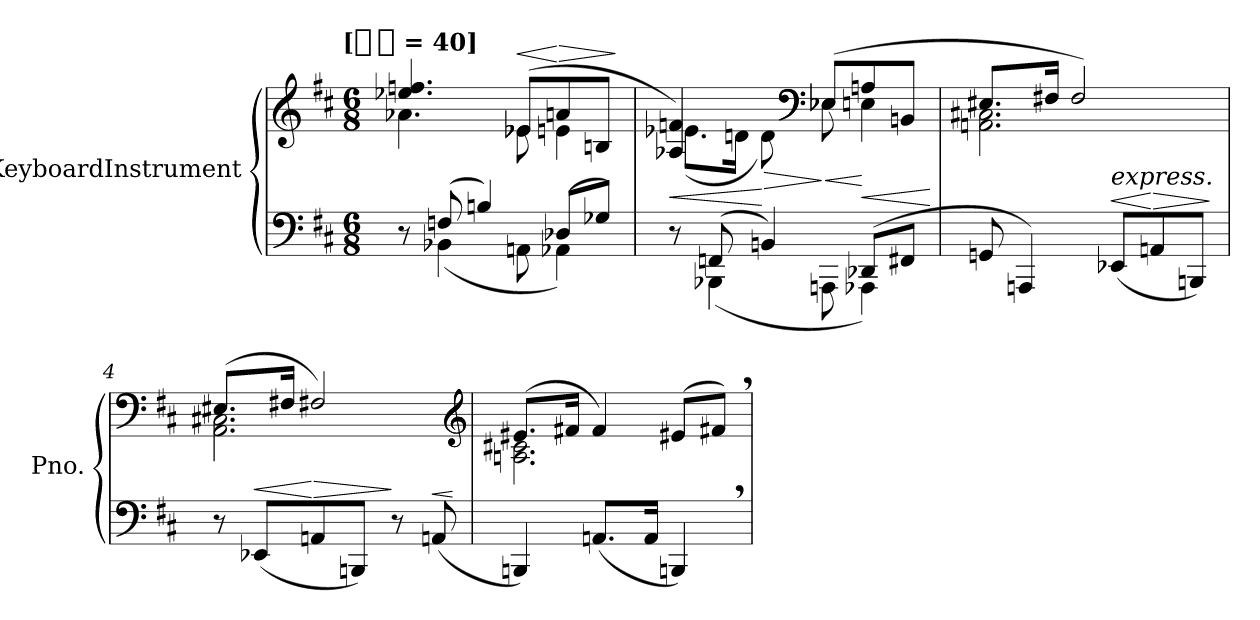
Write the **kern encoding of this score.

**kern	**kern	**dynam
*part1	*part1	*part1
*staff2	*staff1	*staff1/2
*I"KeyboardInstrument	*	*
*I'Pno.	*	*
*clefF4	*clefG2	*
*k[f#c#]	*k[f#c#]	*
*D:	*D:	*
!!LO:TX:omd:t=[[quarter-dot] = 40]
*M6/8	*M6/8	*
*MM60	*MM60	*
=1	=1	=1
*^	*^	*
8ryy	8r	4.ee-X 4.ffni	4.a-Xi	.
(8Fn	(4BB-X	.	.	.
4Bn)	.	.	.	.
!	!	!	!	!LO:HP:a
.	8AAn	(8e-XL	8e-X	<
!	!	!	!	!LO:HP:n=1:a
(8D-XL	4AA-X)	8an	4en	[ >
8G-XJ)	.	8BnJ	.	.
*v	*v	*	*	*
*	*v	*v	*
.	.	]
=2	=2	=2
*^	*^	*
!	!	!	!	!LO:HP:b
8ryy	8r	4A-X 4fn)	(<8.e-XL	<
(8FFn/	(4BBB-X	.	.	.
.	.	.	16dnJk	.
!	!	!	!	!LO:HP:n=1:b
4BBn)	.	8ryy	8d\)	[ >
*	*	*clefF4	*	*
!	!	!	!	!LO:HP:n=1:b
.	8AAAn	(8E-XL	8E-X	] <
!	!	!	!	!LO:HP:a=2
!	!	!	!	!LO:HP:n=1:b
(8DD-XL	4AAA-X)	8An	4En	< [ >
8FF#XJ	.	8BBnJ	.	.
*v	*v	*	*	*
*	*v	*v	*
.	.	[ ]
=3	=3	=3
*	*^	*
8GGn	8.E#XL	2.AAn 2.C#X	.
4AAAn)	.	.	.
.	16F#XJk	.	.
.	2F#)	.	.
!LO:TX:a:i:t=express.	!	!	!
!	!	!	!LO:HP:a=2
(8EE-XL	.	.	<
!	!	!	!LO:HP:n=1:a=2
8AAn	.	.	[ >
8BBBnJ)	.	.	.
*	*v	*v	*
.	.	]
=4	=4	=4
*	*^	*
8r	(8.E#XL	2.AA 2.C#X	.
!	!	!	!LO:HP:a=2
(8EE-XL	.	.	<
.	16F#XJk	.	.
!	!	!	!LO:HP:n=1:a=2
8AAn	2F#X)	.	[ >
8BBBnJ)	.	.	.
8r	.	.	]
!	!	!	!LO:HP:a=2
(8AAn	.	.	<
*	*v	*v	*
*	*clefG2	*
.	.	[
=5	=5	=5
*	*^	*
4BBBn)	(8.e#XL	2.An 2.c#X	.
.	16f#XJk	.	.
(8.AAnL	4f#)	.	.
16AAJk	.	.	.
4BBBn,)	(<8e#XL	.	.
.	8f#X,J)	.	.
*	*v	*v	*
=	=	=
*-	*-	*-
